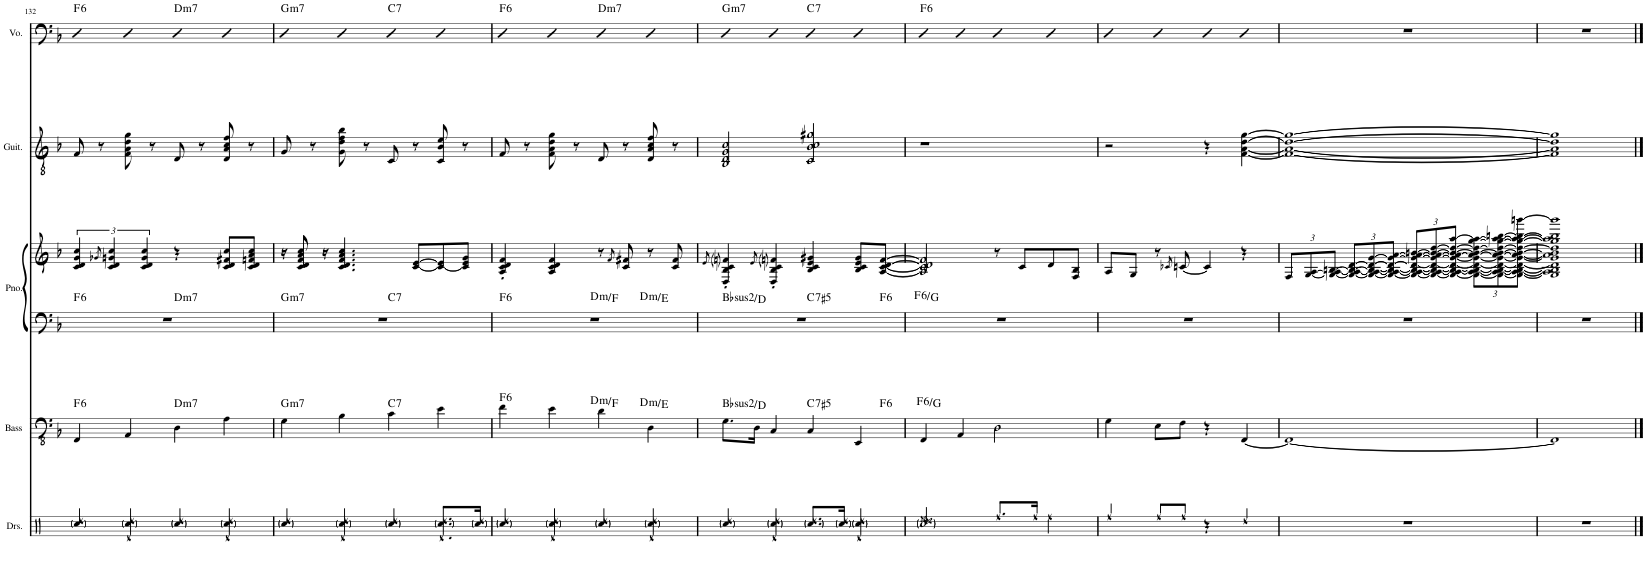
**kern	**harte	**kern	**kern	**kern	**harte
*part4	*part4	*part3	*part2	*part1	*part1
*staff4	*	*staff3	*staff2	*staff1	*
*I"Bass	*	*I"Piano	*I"Guitar	*I"Voice	*
*I'Bass	*	*I'Pno.	*I'Guit.	*I'Vo.	*
!!LO:PB:g=z
*clefFv4	*	*clefG2	*clefGv2	*clefF4	*
*k[b-]	*	*k[b-]	*k[b-]	*k[b-]	*
*M4/4	*	*M4/4	*M4/4	*M4/4	*
=132	=132	=132	=132	=132	=132
!	!LO:H:kt=6	!	!	!	!LO:H:kt=6
4FFF/	F:maj6	6c/ 6d/ 6g/ 6cc/	8F/	4D	F:maj6
.	.	.	8r	.	.
.	.	8qg-X/	.	.	.
.	.	6c/ 6d/ 6gn/ 6cc/	.	.	.
4AAA/	.	.	8F\ 8A\ 8d\ 8g\	4D	.
.	.	6c/ 6d/ 6g/ 6cc/	.	.	.
.	.	.	8r	.	.
!	!LO:H:kt=m7	!	!	!	!LO:H:kt=m7
4DD\	D:min7	4r	8D/	4D	D:min7
.	.	.	8r	.	.
4AA\	.	8c/ 8d/ 8f#X/ 8cc/L	8D/ 8A/ 8c/ 8f/	4D	.
.	.	8c/ 8d/ 8fn/ 8a/ 8cc/J	8r	.	.
=133	=133	=133	=133	=133	=133
!	!LO:H:kt=m7	!	!	!	!LO:H:kt=m7
4GG\	G:min7	16r	8G/	4D	G:min7
.	.	8c/ 8d/ 8f/ 8a/ 8cc/	.	.	.
.	.	.	8r	.	.
.	.	16r	.	.	.
4BB-\	.	4.c/ 4.d/ 4.f/ 4.a/ 4.cc/	8G\ 8d\ 8f\ 8b-\	4D	.
.	.	.	8r	.	.
!	!LO:H:kt=7	!	!	!	!LO:H:kt=7
4C\	C:7	.	8C/	4D	C:7
.	.	[8c/ [8e/L	8r	.	.
4E\	.	8c/_ 8e/]	8C/ 8B-/ 8e/	4D	.
.	.	8c/] 8e/ 8g/J	8r	.	.
=134	=134	=134	=134	=134	=134
!	!LO:H:kt=6	!	!	!	!LO:H:kt=6
4F\	F:maj6	4A/' 4c/' 4d/' 4f/'	8F/	4D	F:maj6
.	.	.	8r	.	.
4E\	.	4A/ 4c/ 4d/ 4f/	8F\ 8A\ 8d\ 8g\	4D	.
.	.	.	8r	.	.
!	!LO:H:kt=m	!	!	!	!LO:H:kt=m7
4D\	D:min/b3	8r	8D/	4D	D:min7
.	.	8qf/	.	.	.
.	.	8c/ 8f#X/	8r	.	.
!	!LO:H:kt=m	!	!	!	!
4DD\	D:min/2	8r	8D/ 8A/ 8c/ 8f/	4D	.
.	.	8c/ 8f#/	8r	.	.
=135	=135	=135	=135	=135	=135
.	.	8qe/	.	.	.
!	!LO:H:kt=2	!	!	!	!LO:H:kt=m7
*^	*	*	*	*	*
8.GG\L	2..ryy	Bb:(1,2,5)/3	4D/' 4B-/' 4c/' 4fni/'	2BB-/ 2D/ 2G/ 2c/	4D	G:min7
16DD\Jk	.	.	.	.	.	.
.	.	.	8qe/	.	.	.
4CC/	.	.	4D/' 4B-/' 4c/' 4fni/'	.	4D	.
!	!	!LO:H:kt=7	!	!	!	!LO:H:kt=7
4CC/	.	C:(3,#5,b7)	4B-/ 4c/ 4e/ 4g#X/	2C/ 2B-/ 2c/ 2g#X/	4D	C:7
4EEE/	.	.	8B-/ 8c/ 8e/ 8g#/L	.	4D	.
!	!	!LO:H:kt=6	!	!	!	!
.	8ryy	F:maj6	[8A/ [8c/ [8d/ [8f/J	.	.	.
=136	=136	=136	=136	=136	=136	=136
!	!	!LO:H:kt=6	!	!	!	!LO:H:kt=6
*v	*v	*	*	*	*	*
4FFF/	F:maj6/2	2A/] 2c/] 2d/] 2f/]	1r	4D	F:maj6
4AAA/	.	.	.	4D	.
2DD\	.	8r	.	4D	.
.	.	8c/L	.	.	.
.	.	8d/	.	4D	.
.	.	8F/ 8B-/J	.	.	.
=137	=137	=137	=137	=137	=137
4GG\	.	8A/L	2r	4D	.
.	.	8G/J	.	.	.
8EE\L	.	8r	.	4D	.
.	.	8qc-X/	.	.	.
8FF\J	.	[8cn/	.	.	.
4r	.	4c/]	4r	4D	.
[4FFF/	.	4r	[4F\ [4A\ [4d\ [4g\	4D	.
=138	=138	=138	=138	=138	=138
*	*	*Xbrackettup	*	*	*
1FFF_	.	12F/L	1F_ 1A_ 1d_ 1g_	1r	.
.	.	[12G/ [12A/	.	.	.
.	.	12G/_ 12A/_ [12Bn/J	.	.	.
.	.	12G/_ 12A/_ 12B/_ [12d/L	.	.	.
.	.	12G/_ 12A/_ 12B/_ 12d/_ [12g/	.	.	.
.	.	12G/_ 12A/_ 12B/_ 12d/_ 12g/_ [12a/J	.	.	.
.	.	12G/_ 12A/_ 12B/_ 12d/_ 12g/_ 12a/_ [12bn/L	.	.	.
.	.	12G/_ 12A/_ 12B/_ 12d/_ 12g/_ 12a/_ 12b/_ [12dd/	.	.	.
.	.	12G/_ 12A/_ 12B/_ 12d/_ 12g/_ 12a/_ 12b/_ 12dd/_ [12aa/J	.	.	.
.	.	12G\_ 12A\_ 12B\_ 12d\_ 12g\_ 12a\_ 12b\_ 12dd\_ [12gg\ 12aa\_L	.	.	.
.	.	12G\_ 12A\_ 12B\_ 12d\_ 12g\_ 12a\_ 12b\_ 12dd\_ 12gg\_ 12aa\_ [12bbn\	.	.	.
.	.	12G\_ 12A\_ 12B\_ 12d\_ 12g\_ 12a\_ 12b\_ 12dd\_ 12gg\_ 12aa\_ 12bb\_ [12bbbn\J	.	.	.
=139	=139	=139	=139	=139	=139
1FFF]	.	1G] 1A] 1B] 1d] 1g] 1a] 1b] 1dd] 1gg] 1aa] 1bb] 1bbb]	1F] 1A] 1d] 1g]	1r	.
==	==	==	==	==	==
*-	*-	*-	*-	*-	*-
